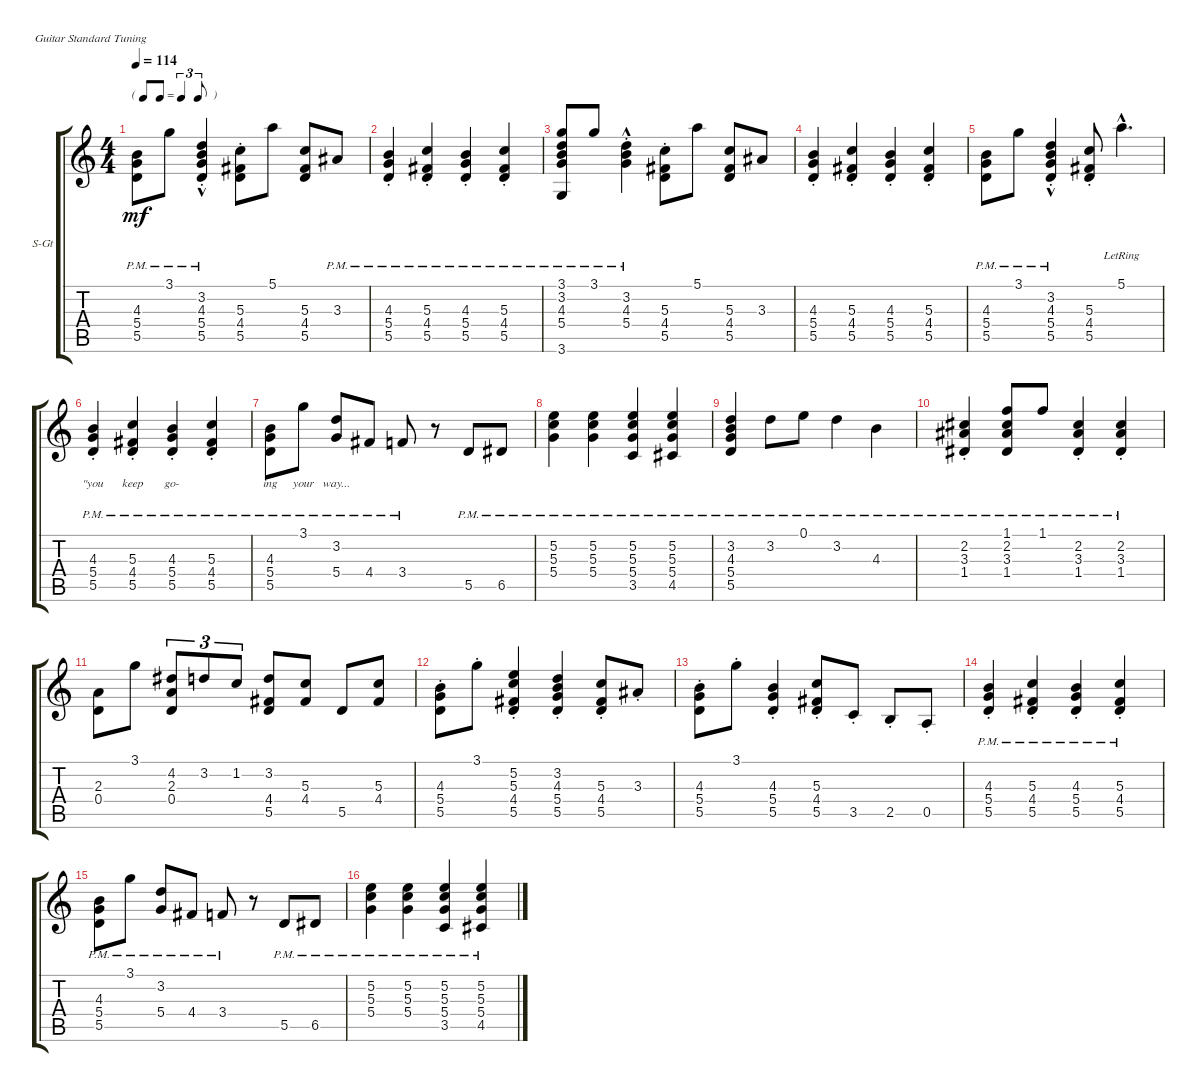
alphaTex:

\defaultSystemsLayout 4
\bracketExtendMode groupsimilarinstruments
\firstSystemTrackNameOrientation horizontal
\otherSystemsTrackNameOrientation horizontal
\track ("Steel Guitar" "S-Gt") {instrument acousticguitarsteel}
\staff {score tabs}
\tuning (E4 B3 G3 D3 A2 E2)
\ts (4 4)
\tf triplet8th
\tempo 114
\clef g2
\ks c
(4.3{pm} 5.4{pm} 5.5{pm}).8{dy mf instrument acousticguitarsteel} 3.1{pm}.8 (3.2{hac pm st} 4.3{pm} 5.4{pm} 5.5{pm}).4 (5.5 4.4{st} 5.3).8 5.1.8 (5.3 4.4 5.5).8 3.3{pm}.8 |
(4.3{pm st} 5.4{pm st} 5.5{pm st}).4 (5.3{pm st} 4.4{pm st} 5.5{pm st}).4 (5.5{pm st} 5.4{pm st} 4.3{pm st}).4 (5.3{pm st} 4.4{pm st} 5.5{pm st}).4 |
(3.1{pm} 3.2{pm} 4.3{pm} 3.6{pm} 5.4{pm}).8 3.1{pm}.8 (3.2{hac pm st} 4.3{pm} 5.4{pm}).4 (5.5 4.4{st} 5.3).8 5.1.8 (5.3 4.4 5.5).8 3.3.8 |
(4.3{st} 5.4{st} 5.5{st}).4 (5.3{st} 4.4{st} 5.5{st}).4 (5.5{st} 5.4{st} 4.3{st}).4 (5.3{st} 4.4{st} 5.5{st}).4 |
(4.3{pm} 5.4{pm} 5.5{pm}).8{lyrics (0 "") lyrics (1 "") lyrics (2 "") lyrics (3 "") lyrics (4 "")} 3.1{pm}.8{lyrics (0 "") lyrics (1 "") lyrics (2 "") lyrics (3 "") lyrics (4 "")} (3.2{hac pm st} 4.3{pm} 5.4{pm} 5.5{pm}).4{lyrics (0 "") lyrics (1 "") lyrics (2 "") lyrics (3 "") lyrics (4 "")} (5.5 4.4{st} 5.3).8{lyrics (0 "") lyrics (1 "") lyrics (2 "") lyrics (3 "") lyrics (4 "")} 5.1{hac lr}.4{d lyrics (0 "") lyrics (1 "") lyrics (2 "") lyrics (3 "") lyrics (4 "")} |
(4.3{pm st} 5.4{pm st} 5.5{pm st}).4{lyrics (0 "\"you") lyrics (1 "") lyrics (2 "") lyrics (3 "") lyrics (4 "")} (5.3{pm st} 4.4{pm st} 5.5{pm st}).4{lyrics (0 "keep") lyrics (1 "") lyrics (2 "") lyrics (3 "") lyrics (4 "")} (5.5{pm st} 5.4{pm st} 4.3{pm st}).4{lyrics (0 "go-") lyrics (1 "") lyrics (2 "") lyrics (3 "") lyrics (4 "")} (5.3{pm st} 4.4{pm st} 5.5{pm st}).4{lyrics (0 "") lyrics (1 "") lyrics (2 "") lyrics (3 "") lyrics (4 "")} |
(4.3{pm} 5.4{pm} 5.5{pm}).8{lyrics (0 "ing") lyrics (1 "") lyrics (2 "") lyrics (3 "") lyrics (4 "")} 3.1{pm}.8{lyrics (0 "your") lyrics (1 "") lyrics (2 "") lyrics (3 "") lyrics (4 "")} (3.2{pm} 5.4{pm}).8{lyrics (0 "way...") lyrics (1 "") lyrics (2 "") lyrics (3 "") lyrics (4 "")} 4.4{pm}.8 3.4{pm}.8 r.8 5.5{pm}.8 6.5{pm}.8 |
(5.2{pm} 5.3{pm} 5.4{pm}).4 (5.4{pm} 5.3{pm} 5.2{pm}).4 (5.2{pm} 5.3{pm} 5.4{pm} 3.5{pm}).4 (5.4{pm} 5.3{pm} 5.2{pm} 4.5{pm}).4 |
(5.5{pm} 5.4{pm} 4.3{pm} 3.2{pm}).4 3.2{pm}.8 0.1{pm}.8 3.2{pm}.4 4.3{pm}.4 |
(1.4{pm} 3.3{pm} 2.2{pm st}).4 (1.1{pm} 1.4{pm} 3.3{pm} 2.2{pm}).8 1.1{pm}.8 (2.2{pm st} 3.3{pm} 1.4{pm}).4 (1.4{pm} 3.3{pm} 2.2{pm st}).4 |
(0.4 2.3).8 3.1.8 (4.2 2.3 0.4).8{tu (3 2)} 3.2.8{tu (3 2)} 1.2.8{tu (3 2)} (3.2 4.4 5.5).8 (5.3 4.4).8 5.5.8 (4.4 5.3).8 |
(4.3{st} 5.4{st} 5.5{st}).8 3.1{st}.8 (5.3{st} 4.4{st} 5.5{st} 5.2{st}).4 (3.2{st} 4.3{st} 5.4{st} 5.5{st}).4 (5.5{st} 4.4{st} 5.3{st}).8 3.3{st}.8 |
(5.5{st} 5.4{st} 4.3{st}).8 3.1{st}.8 (4.3{st} 5.4{st} 5.5{st}).4 (5.5{st} 4.4{st} 5.3{st}).8 3.5{st}.8 2.5{st}.8 0.5{st}.8 |
(4.3{pm st} 5.4{pm st} 5.5{pm st}).4 (5.3{pm st} 4.4{pm st} 5.5{pm st}).4 (5.5{pm st} 5.4{pm st} 4.3{pm st}).4 (5.3{pm st} 4.4{pm st} 5.5{pm st}).4 |
(4.3{pm} 5.4{pm} 5.5{pm}).8 3.1{pm}.8 (3.2{pm} 5.4{pm}).8 4.4{pm}.8 3.4{pm}.8 r.8 5.5{pm}.8 6.5{pm}.8 |
(5.2{pm} 5.3{pm} 5.4{pm}).4 (5.4{pm} 5.3{pm} 5.2{pm}).4 (5.2{pm} 5.3{pm} 5.4{pm} 3.5{pm}).4 (5.4{pm} 5.3{pm} 5.2{pm} 4.5{pm}).4
